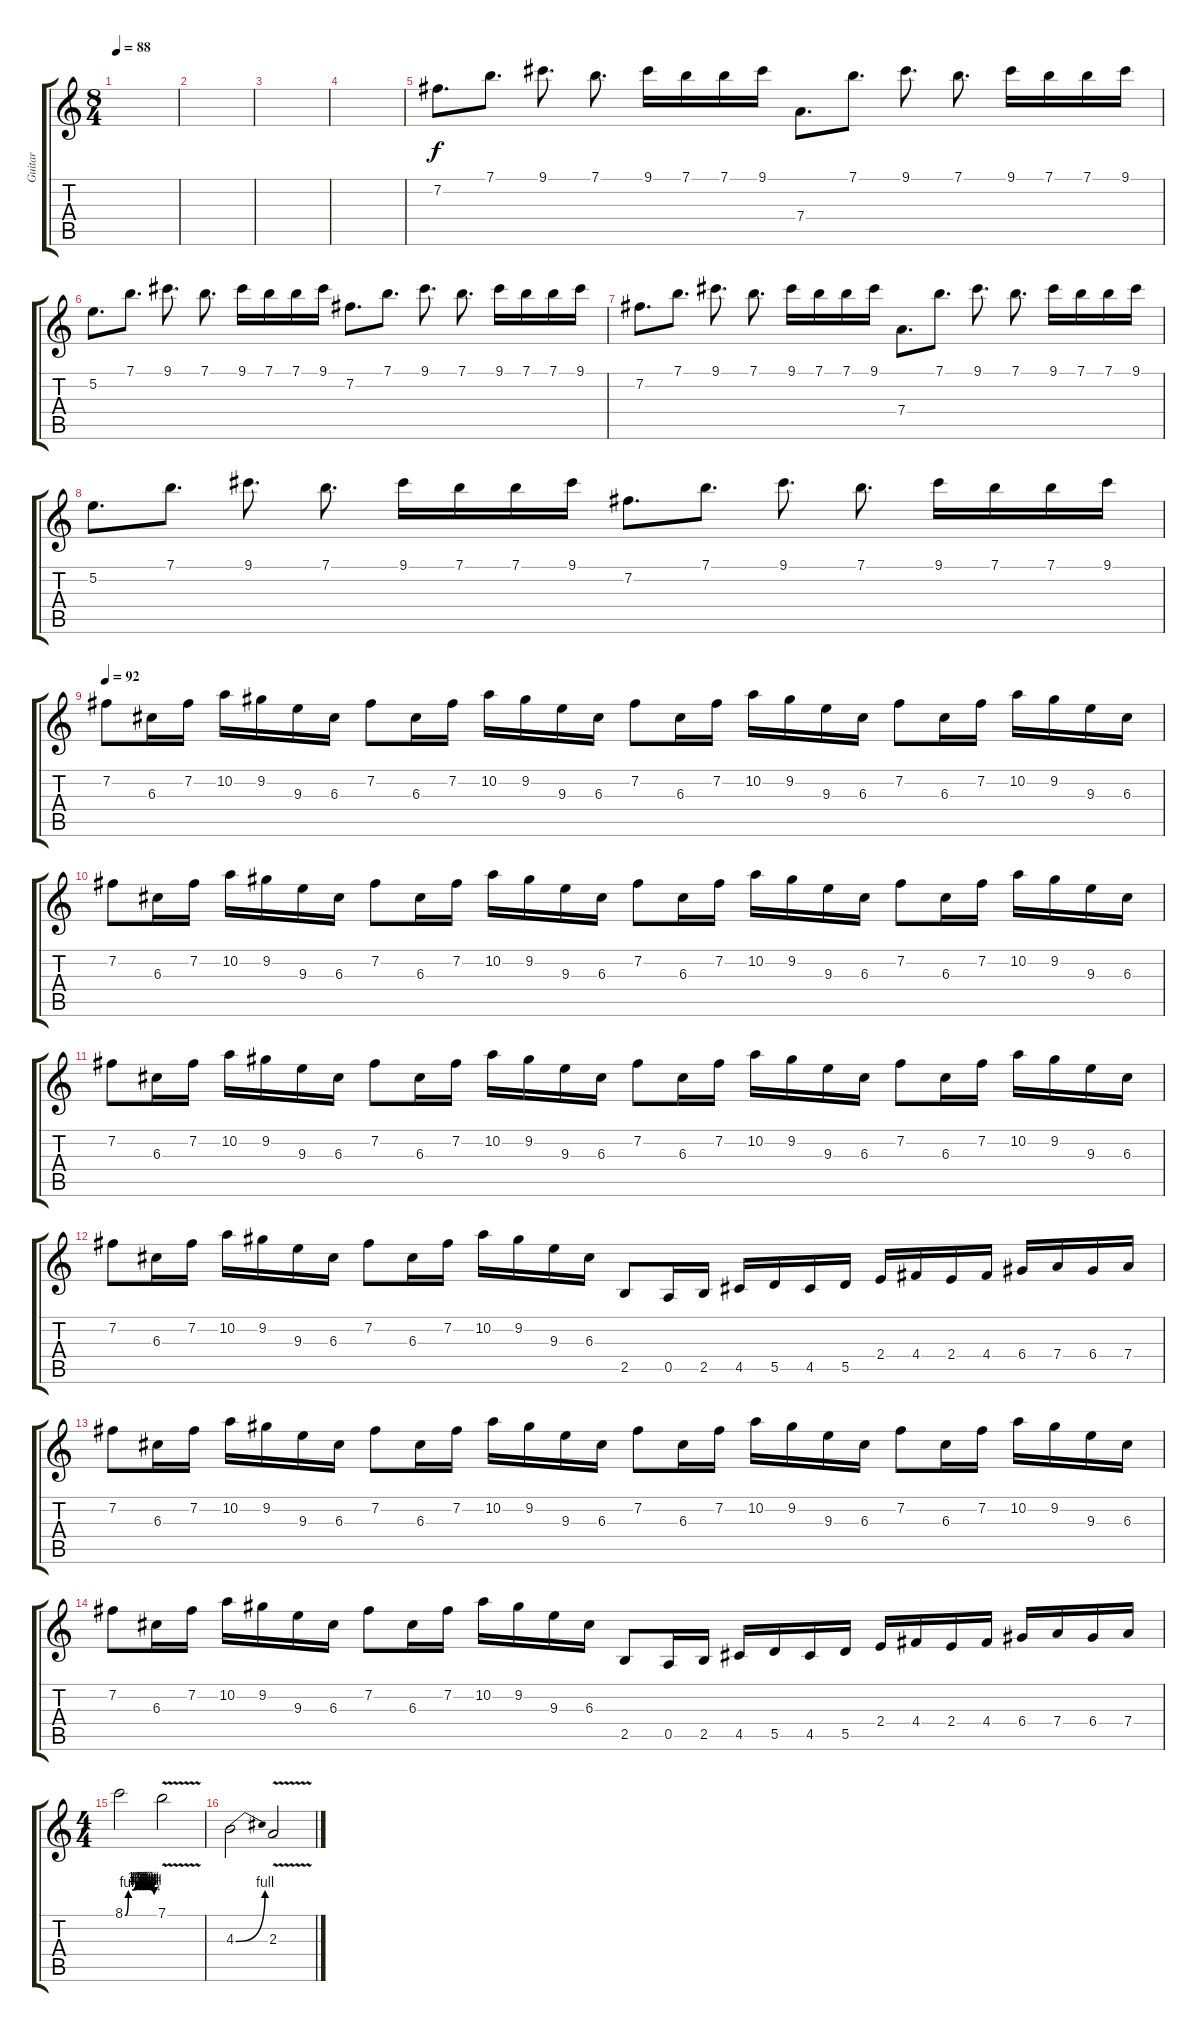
\track ("Guitar" "Guitar") {instrument overdrivenguitar}
\staff {score tabs}
\tuning (E4 B3 G3 D3 A2 E2) {hide}
\ts (8 4)
\tempo 88
\clef g2
\ks c
|
|
|
|
7.2.8{d} 7.1.8{d} 9.1.8{d} 7.1.8{d} 9.1.16 7.1.16 7.1.16 9.1.16 7.4.8{d} 7.1.8{d} 9.1.8{d} 7.1.8{d} 9.1.16 7.1.16 7.1.16 9.1.16 |
5.2.8{d} 7.1.8{d} 9.1.8{d} 7.1.8{d} 9.1.16 7.1.16 7.1.16 9.1.16 7.2.8{d} 7.1.8{d} 9.1.8{d} 7.1.8{d} 9.1.16 7.1.16 7.1.16 9.1.16 |
7.2.8{d} 7.1.8{d} 9.1.8{d} 7.1.8{d} 9.1.16 7.1.16 7.1.16 9.1.16 7.4.8{d} 7.1.8{d} 9.1.8{d} 7.1.8{d} 9.1.16 7.1.16 7.1.16 9.1.16 |
5.2.8{d} 7.1.8{d} 9.1.8{d} 7.1.8{d} 9.1.16 7.1.16 7.1.16 9.1.16 7.2.8{d} 7.1.8{d} 9.1.8{d} 7.1.8{d} 9.1.16 7.1.16 7.1.16 9.1.16 |
\tempo 92
7.2.8 6.3.16 7.2.16 10.2.16 9.2.16 9.3.16 6.3.16 7.2.8 6.3.16 7.2.16 10.2.16 9.2.16 9.3.16 6.3.16 7.2.8 6.3.16 7.2.16 10.2.16 9.2.16 9.3.16 6.3.16 7.2.8 6.3.16 7.2.16 10.2.16 9.2.16 9.3.16 6.3.16 |
7.2.8 6.3.16 7.2.16 10.2.16 9.2.16 9.3.16 6.3.16 7.2.8 6.3.16 7.2.16 10.2.16 9.2.16 9.3.16 6.3.16 7.2.8 6.3.16 7.2.16 10.2.16 9.2.16 9.3.16 6.3.16 7.2.8 6.3.16 7.2.16 10.2.16 9.2.16 9.3.16 6.3.16 |
7.2.8 6.3.16 7.2.16 10.2.16 9.2.16 9.3.16 6.3.16 7.2.8 6.3.16 7.2.16 10.2.16 9.2.16 9.3.16 6.3.16 7.2.8 6.3.16 7.2.16 10.2.16 9.2.16 9.3.16 6.3.16 7.2.8 6.3.16 7.2.16 10.2.16 9.2.16 9.3.16 6.3.16 |
7.2.8 6.3.16 7.2.16 10.2.16 9.2.16 9.3.16 6.3.16 7.2.8 6.3.16 7.2.16 10.2.16 9.2.16 9.3.16 6.3.16 2.5.8 0.5.16 2.5.16 4.5.16 5.5.16 4.5.16 5.5.16 2.4.16 4.4.16 2.4.16 4.4.16 6.4.16 7.4.16 6.4.16 7.4.16 |
7.2.8 6.3.16 7.2.16 10.2.16 9.2.16 9.3.16 6.3.16 7.2.8 6.3.16 7.2.16 10.2.16 9.2.16 9.3.16 6.3.16 7.2.8 6.3.16 7.2.16 10.2.16 9.2.16 9.3.16 6.3.16 7.2.8 6.3.16 7.2.16 10.2.16 9.2.16 9.3.16 6.3.16 |
7.2.8 6.3.16 7.2.16 10.2.16 9.2.16 9.3.16 6.3.16 7.2.8 6.3.16 7.2.16 10.2.16 9.2.16 9.3.16 6.3.16 2.5.8 0.5.16 2.5.16 4.5.16 5.5.16 4.5.16 5.5.16 2.4.16 4.4.16 2.4.16 4.4.16 6.4.16 7.4.16 6.4.16 7.4.16 |
\ts (4 4)
8.1{be (custom 0 0 7 4 22 4 25 5 28 4 30 5 32 4 34 5 36 4 39 5 42 4 44 5 47 4 49 5 52 4 54 5 57 4 60 3)}.2 7.1{v}.2 |
4.3{be (bend 0 0 60 4)}.2 2.3{v}.2
